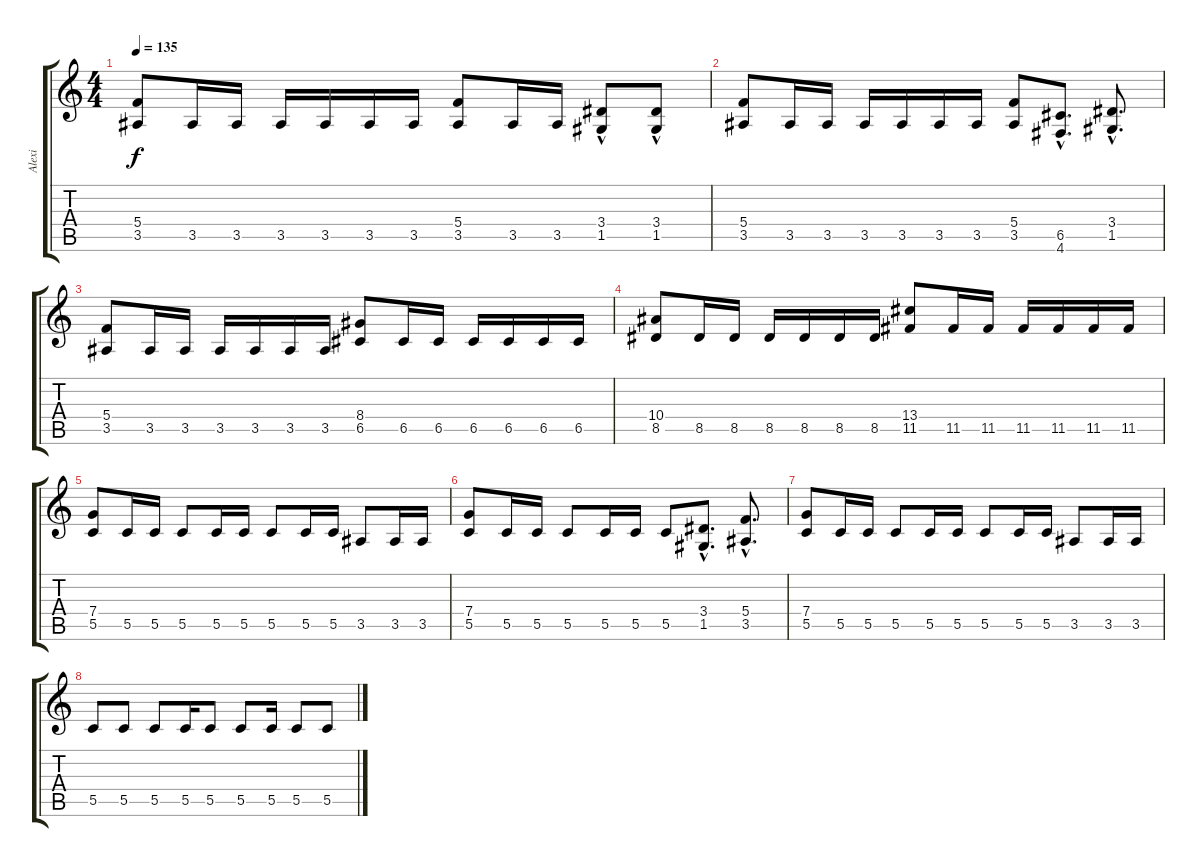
\track ("Alexi" "Alexi") {instrument distortionguitar}
\staff {score tabs}
\tuning (D4 A3 F3 C3 G2 D2) {hide}
\ts (4 4)
\tempo 135
\clef g2
\ks c
(5.4 3.5).8{dy f} 3.5.16 3.5.16 3.5.16 3.5.16 3.5.16 3.5.16 (5.4 3.5).8 3.5.16 3.5.16 (3.4 1.5{hac}).8 (3.4 1.5{hac}).8 |
(5.4 3.5).8 3.5.16 3.5.16 3.5.16 3.5.16 3.5.16 3.5.16 (5.4 3.5).8 (6.5{hac} 4.6{hac}).8{d} (3.4{hac} 1.5{hac}).8{d} |
(5.4 3.5).8 3.5.16 3.5.16 3.5.16 3.5.16 3.5.16 3.5.16 (8.4 6.5).8 6.5.16 6.5.16 6.5.16 6.5.16 6.5.16 6.5.16 |
(10.4 8.5).8 8.5.16 8.5.16 8.5.16 8.5.16 8.5.16 8.5.16 (13.4 11.5).8 11.5.16 11.5.16 11.5.16 11.5.16 11.5.16 11.5.16 |
(7.4 5.5).8 5.5.16 5.5.16 5.5.8 5.5.16 5.5.16 5.5.8 5.5.16 5.5.16 3.5.8 3.5.16 3.5.16 |
(7.4 5.5).8 5.5.16 5.5.16 5.5.8 5.5.16 5.5.16 5.5.8 (3.4{hac} 1.5{hac}).8{d} (5.4{hac} 3.5{hac}).8{d} |
(7.4 5.5).8 5.5.16 5.5.16 5.5.8 5.5.16 5.5.16 5.5.8 5.5.16 5.5.16 3.5.8 3.5.16 3.5.16 |
5.5.8 5.5.8 5.5.8 5.5.16 5.5.8 5.5.8 5.5.16 5.5.8 5.5.8
